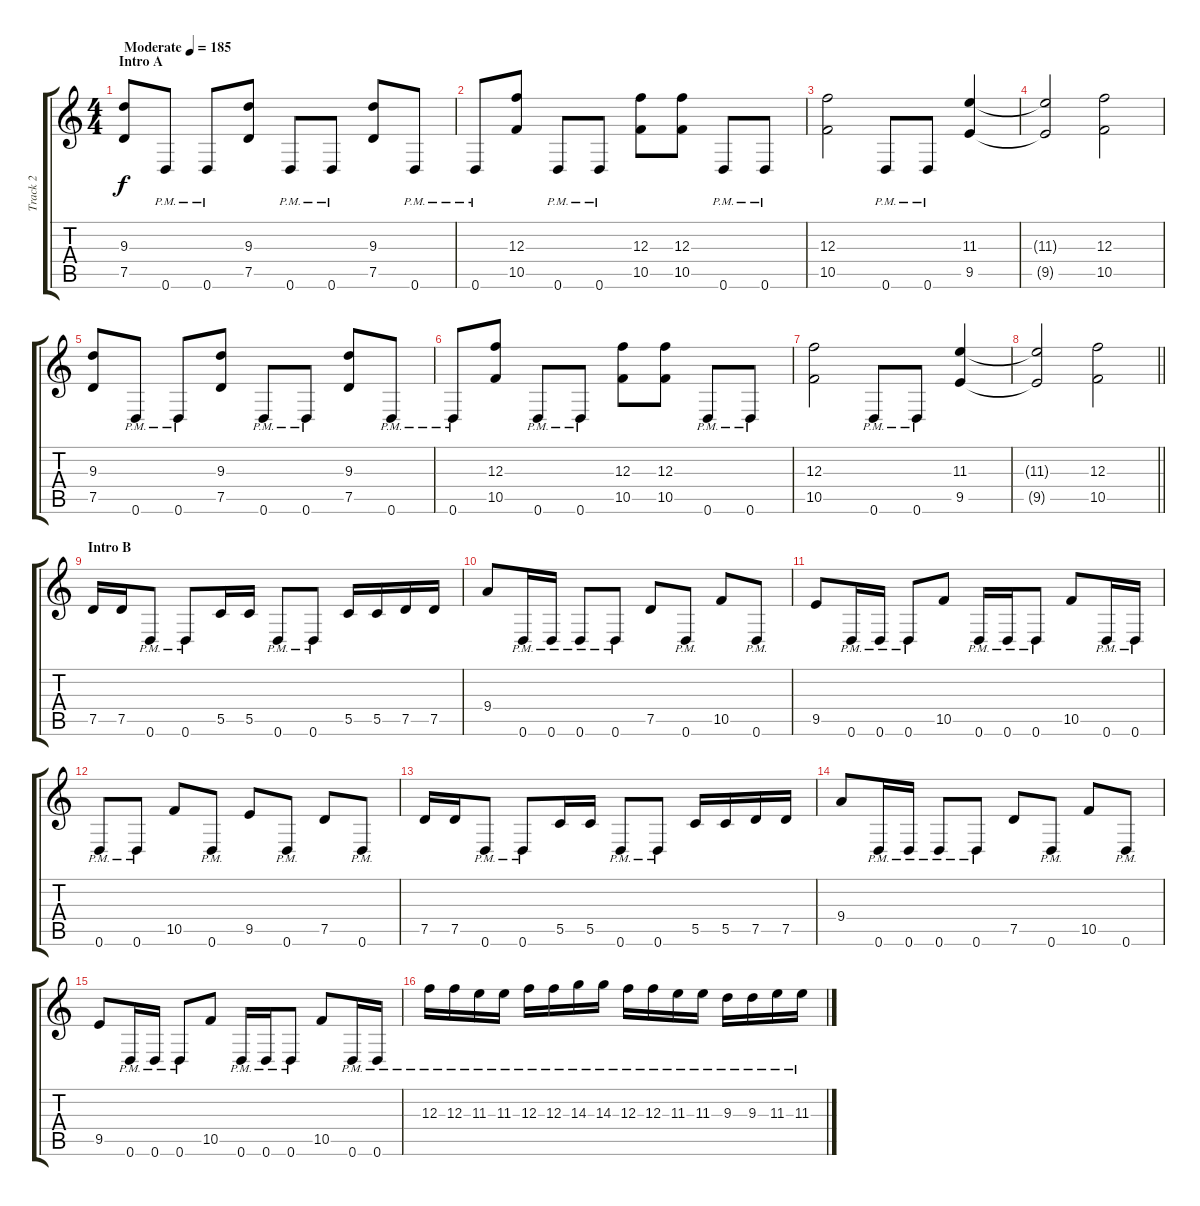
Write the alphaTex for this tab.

\track ("Track 2" "Track 2") {instrument distortionguitar}
\staff {score tabs}
\tuning (D4 A3 F3 C3 G2 D2) {hide}
\ts (4 4)
\section ("" "Intro A")
\tempo (185 "Moderate")
\clef g2
\ks c
(9.3 7.5).8{dy f instrument distortionguitar} 0.6{pm}.8 0.6{pm}.8 (9.3 7.5).8 0.6{pm}.8 0.6{pm}.8 (9.3 7.5).8 0.6{pm}.8 |
0.6{pm}.8 (12.3 10.5).8 0.6{pm}.8 0.6{pm}.8 (12.3 10.5).8 (12.3 10.5).8 0.6{pm}.8 0.6{pm}.8 |
(12.3 10.5).2 0.6{pm}.8 0.6{pm}.8 (11.3 9.5).4 |
(11.3{t} 9.5{t}).2 (12.3 10.5).2 |
(9.3 7.5).8 0.6{pm}.8 0.6{pm}.8 (9.3 7.5).8 0.6{pm}.8 0.6{pm}.8 (9.3 7.5).8 0.6{pm}.8 |
0.6{pm}.8 (12.3 10.5).8 0.6{pm}.8 0.6{pm}.8 (12.3 10.5).8 (12.3 10.5).8 0.6{pm}.8 0.6{pm}.8 |
(12.3 10.5).2 0.6{pm}.8 0.6{pm}.8 (11.3 9.5).4 |
\barLineRight lightlight
(11.3{t} 9.5{t}).2 (12.3 10.5).2 |
\section ("" "Intro B")
7.5.16 7.5.16 0.6{pm}.8 0.6{pm}.8 5.5.16 5.5.16 0.6{pm}.8 0.6{pm}.8 5.5.16 5.5.16 7.5.16 7.5.16 |
9.4.8 0.6{pm}.16 0.6{pm}.16 0.6{pm}.8 0.6{pm}.8 7.5.8 0.6{pm}.8 10.5.8 0.6{pm}.8 |
9.5.8 0.6{pm}.16 0.6{pm}.16 0.6{pm}.8 10.5.8 0.6{pm}.16 0.6{pm}.16 0.6{pm}.8 10.5.8 0.6{pm}.16 0.6{pm}.16 |
0.6{pm}.8 0.6{pm}.8 10.5.8 0.6{pm}.8 9.5.8 0.6{pm}.8 7.5.8 0.6{pm}.8 |
7.5.16 7.5.16 0.6{pm}.8 0.6{pm}.8 5.5.16 5.5.16 0.6{pm}.8 0.6{pm}.8 5.5.16 5.5.16 7.5.16 7.5.16 |
9.4.8 0.6{pm}.16 0.6{pm}.16 0.6{pm}.8 0.6{pm}.8 7.5.8 0.6{pm}.8 10.5.8 0.6{pm}.8 |
9.5.8 0.6{pm}.16 0.6{pm}.16 0.6{pm}.8 10.5.8 0.6{pm}.16 0.6{pm}.16 0.6{pm}.8 10.5.8 0.6{pm}.16 0.6{pm}.16 |
12.3{pm}.16 12.3{pm}.16 11.3{pm}.16 11.3{pm}.16 12.3{pm}.16 12.3{pm}.16 14.3{pm}.16 14.3{pm}.16 12.3{pm}.16 12.3{pm}.16 11.3{pm}.16 11.3{pm}.16 9.3{pm}.16 9.3{pm}.16 11.3{pm}.16 11.3{pm}.16
